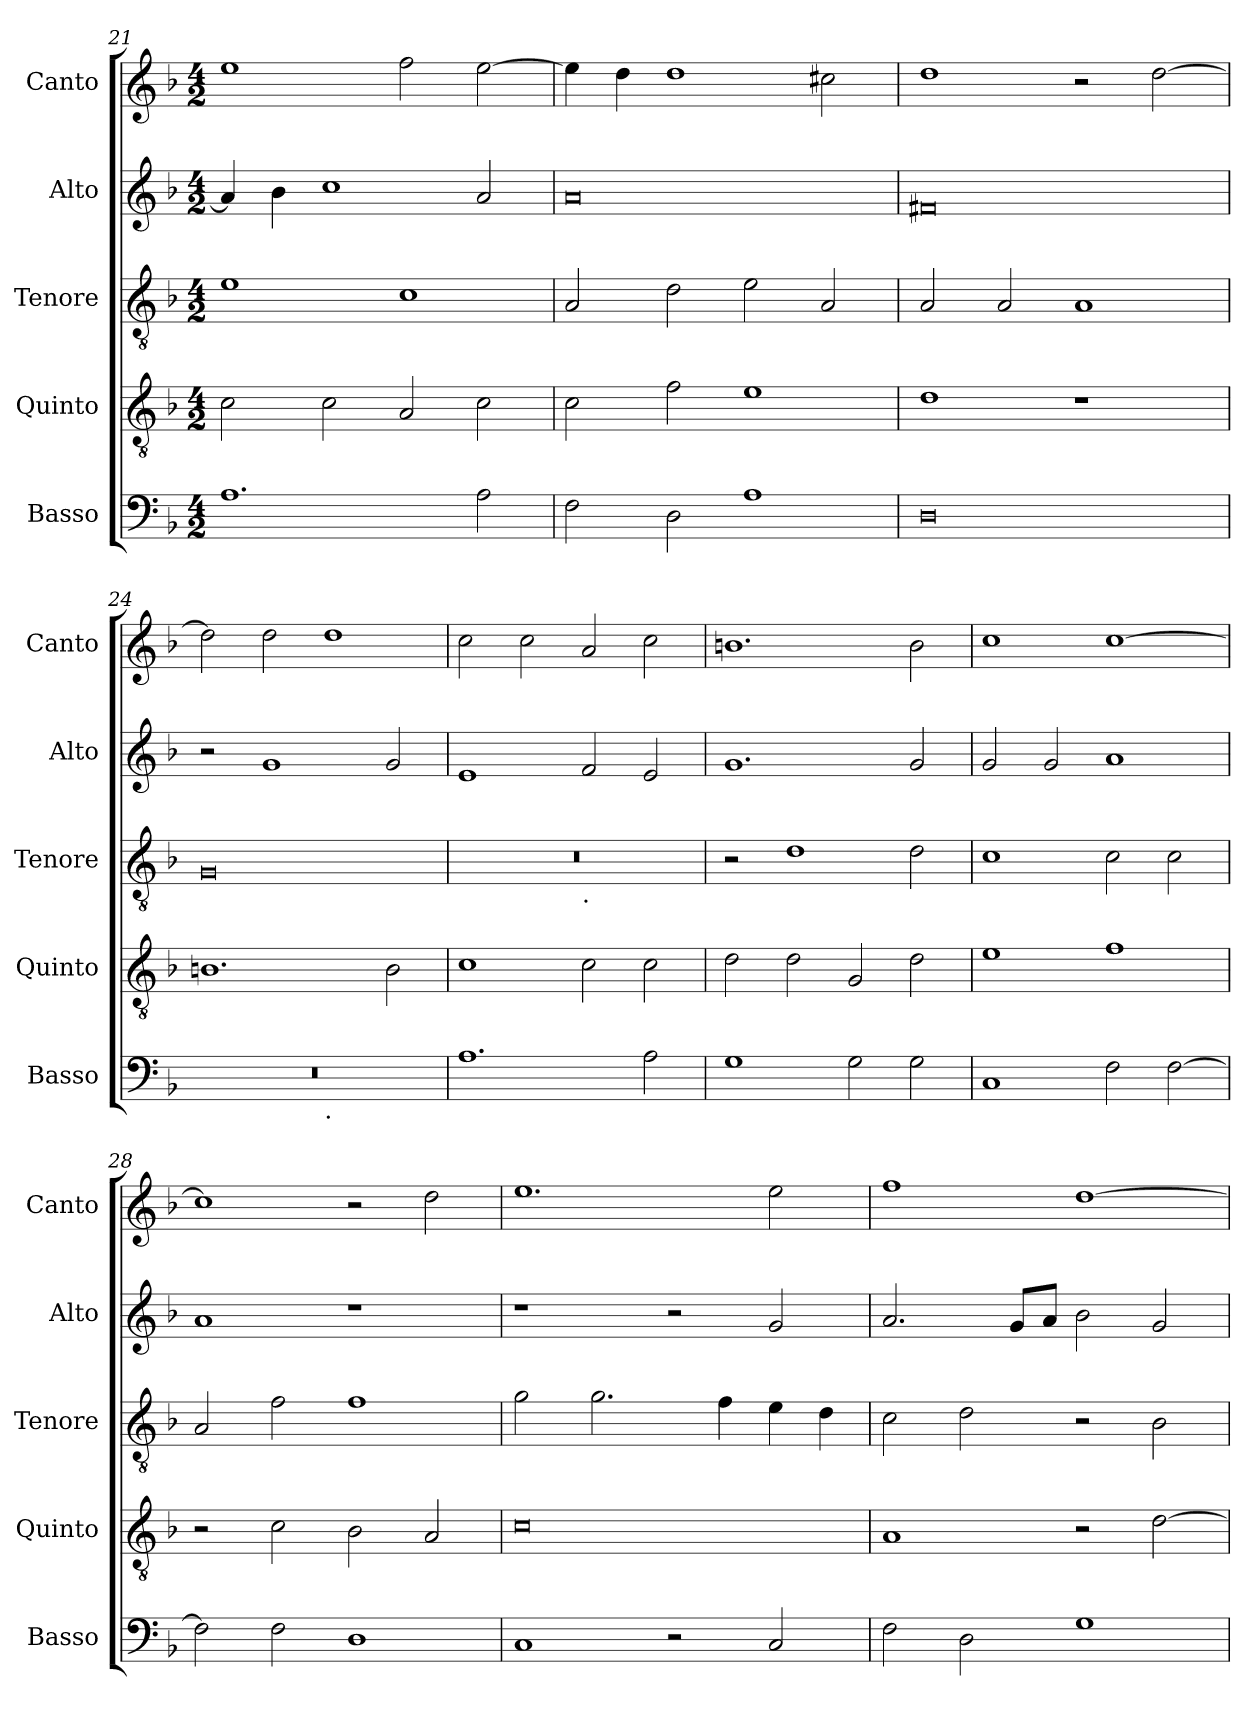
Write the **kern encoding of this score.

**kern	**kern	**kern	**kern	**kern
*part5	*part4	*part3	*part2	*part1
*staff5	*staff4	*staff3	*staff2	*staff1
*I"Basso	*I"Quinto	*I"Tenore	*I"Alto	*I"Canto
*I'Basso	*I'Quinto	*I'Tenore	*I'Alto	*I'Canto
!!LO:LB:g=z
*clefF4	*clefGv2	*clefGv2	*clefG2	*clefG2
*k[b-]	*k[b-]	*k[b-]	*k[b-]	*k[b-]
*F:	*F:	*F:	*F:	*F:
*M4/2	*M4/2	*M4/2	*M4/2	*M4/2
=21	=21	=21	=21	=21
1.A	2c\	1e	4a/]	1ee
.	.	.	4b-\	.
.	2c\	.	1cc	.
.	2A/	1c	.	2ff\
2A\	2c\	.	2a/	[2ee\
=22	=22	=22	=22	=22
2F\	2c\	2A/	0a	4ee\]
.	.	.	.	4dd\
2D\	2f\	2d\	.	1dd
1A	1e	2e\	.	.
.	.	2A/	.	2cc#X\
=23	=23	=23	=23	=23
0D	1d	2A/	0f#X	1dd
.	.	2A/	.	.
.	1r	1A	.	2r
.	.	.	.	[2dd\
=24	=24	=24	=24	=24
*^	*	*	*	*
0r	1ryy	1.Bn	0G	2r	2dd\]
.	.	.	.	1g	2dd\
!	!LO:TX:b:t=.	!	!	!	!
.	1ryy	.	.	.	1dd
.	.	2B\	.	2g/	.
*v	*v	*	*	*	*
!!LO:PB:g=z
=25	=25	=25	=25	=25
*	*	*^	*	*
1.A	1c	0r	1ryy	1e	2cc\
.	.	.	.	.	2cc\
!	!	!	!LO:TX:b:t=.	!	!
.	2c\	.	1ryy	2f/	2a/
2A\	2c\	.	.	2e/	2cc\
*	*	*v	*v	*	*
=26	=26	=26	=26	=26
1G	2d\	2r	1.g	1.bn
.	2d\	1d	.	.
2G\	2G/	.	.	.
2G\	2d\	2d\	2g/	2b\
!!LO:LB:g=z
=27	=27	=27	=27	=27
1C	1e	1c	2g/	1cc
.	.	.	2g/	.
2F\	1f	2c\	1a	[1cc
[2F\	.	2c\	.	.
=28	=28	=28	=28	=28
2F\]	2r	2A/	1a	1cc]
2F\	2c\	2f\	.	.
1D	2B-\	1f	1r	2r
.	2A/	.	.	2dd\
=29	=29	=29	=29	=29
1C	0c	2g\	1r	1.ee
.	.	2.g\	.	.
2r	.	.	2r	.
.	.	4f\	.	.
2C/	.	4e\	2g/	2ee\
.	.	4d\	.	.
=30	=30	=30	=30	=30
2F\	1A	2c\	2.a/	1ff
2D\	.	2d\	.	.
.	.	.	8g/L	.
.	.	.	8a/J	.
1G	2r	2r	2b-\	[1dd
.	[2d\	2B-\	2g/	.
=	=	=	=	=
*-	*-	*-	*-	*-
